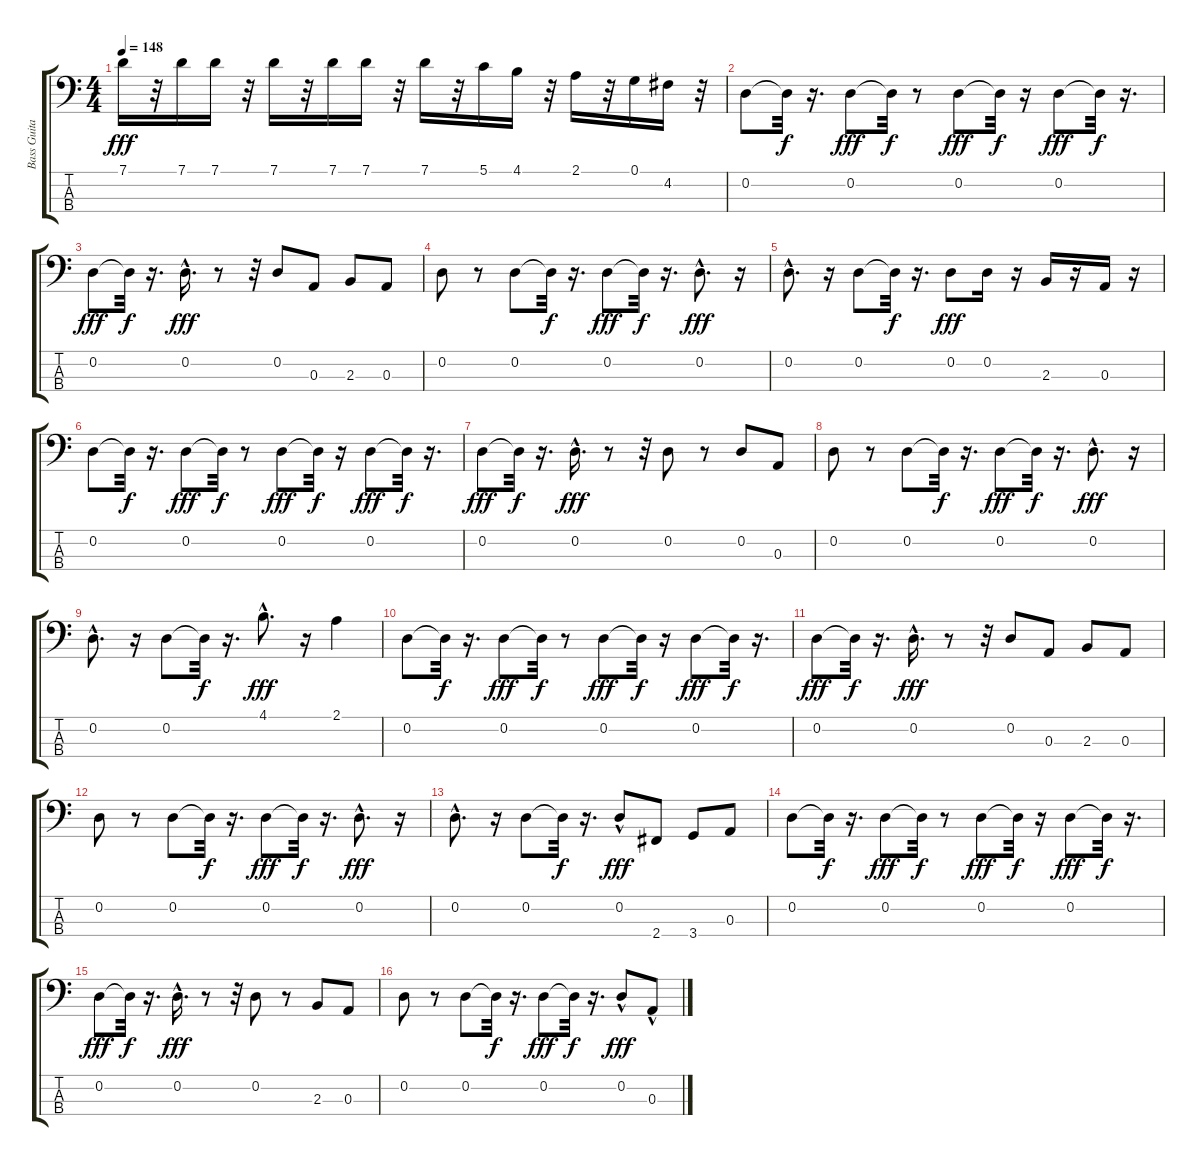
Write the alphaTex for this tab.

\track ("Bass Guitar" "Bass Guita") {instrument fretlessbass}
\staff {score tabs}
\tuning (G2 D2 A1 E1) {hide}
\ts (4 4)
\tempo 148
\clef f4
\ks c
7.1.16{dy fff} r.32 7.1.16 7.1.16 r.32 7.1.16 r.32 7.1.16 7.1.16 r.32 7.1.16 r.32 5.1.16 4.1.16 r.32 2.1.16 r.32 0.1.16 4.2.16 r.32 |
0.2.8 0.2{t}.32{dy f} r.16{d} 0.2.8{dy fff} 0.2{t}.32{dy f} r.8 0.2.8{dy fff} 0.2{t}.32{dy f} r.16 0.2.8{dy fff} 0.2{t}.32{dy f} r.16{d} |
0.2.8{dy fff} 0.2{t}.32{dy f} r.16{d} 0.2{hac}.16{d dy fff} r.8 r.32 0.2.8 0.3.8 2.3.8 0.3.8 |
0.2.8 r.8 0.2.8 0.2{t}.32{dy f} r.16{d} 0.2.8{dy fff} 0.2{t}.32{dy f} r.16{d} 0.2{hac}.8{d dy fff} r.16 |
0.2{hac}.8{d} r.16 0.2.8 0.2{t}.32{dy f} r.16{d} 0.2.8{dy fff} 0.2.16 r.16 2.3.16 r.16 0.3.16 r.16 |
0.2.8 0.2{t}.32{dy f} r.16{d} 0.2.8{dy fff} 0.2{t}.32{dy f} r.8 0.2.8{dy fff} 0.2{t}.32{dy f} r.16 0.2.8{dy fff} 0.2{t}.32{dy f} r.16{d} |
0.2.8{dy fff} 0.2{t}.32{dy f} r.16{d} 0.2{hac}.16{d dy fff} r.8 r.32 0.2.8 r.8 0.2.8 0.3.8 |
0.2.8 r.8 0.2.8 0.2{t}.32{dy f} r.16{d} 0.2.8{dy fff} 0.2{t}.32{dy f} r.16{d} 0.2{hac}.8{d dy fff} r.16 |
0.2{hac}.8{d} r.16 0.2.8 0.2{t}.32{dy f} r.16{d} 4.1{hac}.8{d dy fff} r.16 2.1.4 |
0.2.8 0.2{t}.32{dy f} r.16{d} 0.2.8{dy fff} 0.2{t}.32{dy f} r.8 0.2.8{dy fff} 0.2{t}.32{dy f} r.16 0.2.8{dy fff} 0.2{t}.32{dy f} r.16{d} |
0.2.8{dy fff} 0.2{t}.32{dy f} r.16{d} 0.2{hac}.16{d dy fff} r.8 r.32 0.2.8 0.3.8 2.3.8 0.3.8 |
0.2.8 r.8 0.2.8 0.2{t}.32{dy f} r.16{d} 0.2.8{dy fff} 0.2{t}.32{dy f} r.16{d} 0.2{hac}.8{d dy fff} r.16 |
0.2{hac}.8{d} r.16 0.2.8 0.2{t}.32{dy f} r.16{d} 0.2{hac}.8{dy fff} 2.4.8 3.4.8 0.3.8 |
0.2.8 0.2{t}.32{dy f} r.16{d} 0.2.8{dy fff} 0.2{t}.32{dy f} r.8 0.2.8{dy fff} 0.2{t}.32{dy f} r.16 0.2.8{dy fff} 0.2{t}.32{dy f} r.16{d} |
0.2.8{dy fff} 0.2{t}.32{dy f} r.16{d} 0.2{hac}.16{d dy fff} r.8 r.32 0.2.8 r.8 2.3.8 0.3.8 |
0.2.8 r.8 0.2.8 0.2{t}.32{dy f} r.16{d} 0.2.8{dy fff} 0.2{t}.32{dy f} r.16{d} 0.2{hac}.8{dy fff} 0.3{hac}.8
